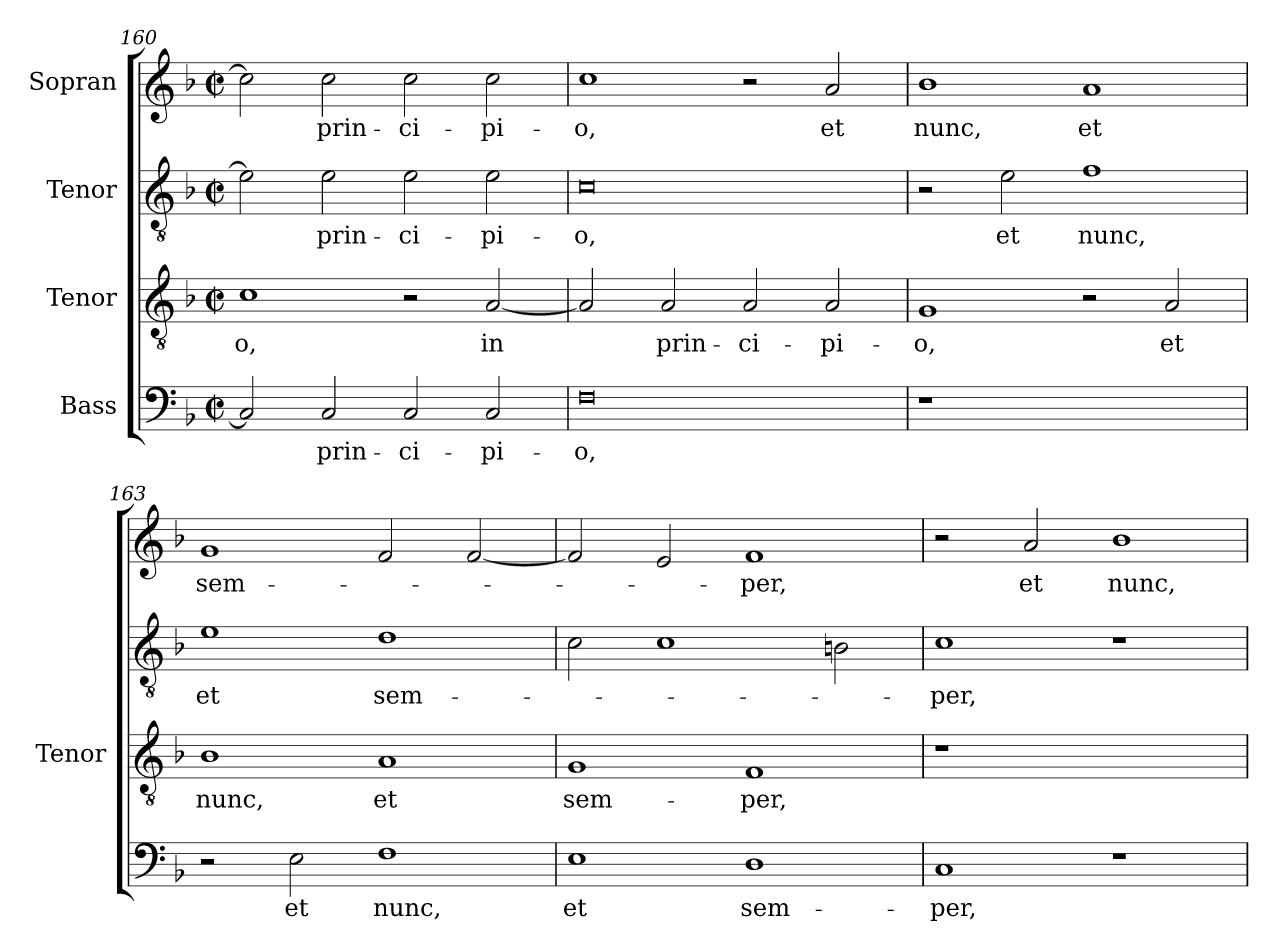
**kern	**text	**kern	**text	**kern	**text	**kern	**text
*part4	*part4	*part3	*part3	*part2	*part2	*part1	*part1
*staff4	*staff4	*staff3	*staff3	*staff2	*staff2	*staff1	*staff1
*I"Bass	*	*I"Tenor	*	*I"Tenor	*	*I"Sopran	*
*	*	*I'Tenor	*	*	*	*	*
!!LO:LB:g=z
*clefF4	*	*clefGv2	*	*clefGv2	*	*clefG2	*
*	*	*ITrd7c12	*	*ITrd7c12	*	*	*
*k[b-]	*	*k[b-]	*	*k[b-]	*	*k[b-]	*
*F:	*	*F:	*	*F:	*	*F:	*
*M2/2	*	*M2/2	*	*M2/2	*	*M2/2	*
*met(c|)	*	*met(c|)	*	*met(c|)	*	*met(c|)	*
=160	=160	=160	=160	=160	=160	=160	=160
!	!	!	!LO:LY:b:color=#000000	!	!	!	!
2Ci/]	.	1Ci	-o,	2Ei\]	.	2cci\]	.
!	!LO:LY:b:color=#000000	!	!	!	!	!	!
!	!	!	!	!	!LO:LY:b:color=#000000	!	!
!	!	!	!	!	!	!	!LO:LY:b:color=#000000
2Ci/	prin-	.	.	2Ei\	prin-	2cci\	prin-
!	!LO:LY:b:color=#000000	!	!	!	!	!	!
!	!	!	!	!	!LO:LY:b:color=#000000	!	!
!	!	!	!	!	!	!	!LO:LY:b:color=#000000
2Ci/	-ci-	2r	.	2Ei\	-ci-	2cci\	-ci-
!	!LO:LY:b:color=#000000	!	!	!	!	!	!
!	!	!	!LO:LY:b:color=#000000	!	!	!	!
!	!	!	!	!	!LO:LY:b:color=#000000	!	!
!	!	!	!	!	!	!	!LO:LY:b:color=#000000
2Ci/	-pi-	[<2AAi/	in	2Ei\	-pi-	2cci\	-pi-
=161	=161	=161	=161	=161	=161	=161	=161
!	!LO:LY:b:color=#000000	!	!	!	!	!	!
!	!	!	!	!	!LO:LY:b:color=#000000	!	!
!	!	!	!	!	!	!	!LO:LY:b:color=#000000
0Fi	-o,	2AAi/]	.	0Ci	-o,	1cci	-o,
!	!	!	!LO:LY:b:color=#000000	!	!	!	!
.	.	2AAi/	prin-	.	.	.	.
!	!	!	!LO:LY:b:color=#000000	!	!	!	!
.	.	2AAi/	-ci-	.	.	2r	.
!	!	!	!LO:LY:b:color=#000000	!	!	!	!
!	!	!	!	!	!	!	!LO:LY:b:color=#000000
.	.	2AAi/	-pi-	.	.	2ai/	et
=162	=162	=162	=162	=162	=162	=162	=162
!LO:N:vis=1	!	!	!	!	!	!	!
!	!	!	!LO:LY:b:color=#000000	!	!	!	!
!	!	!	!	!	!	!	!LO:LY:b:color=#000000
1r	.	1GGi	-o,	2r	.	1b-i	nunc,
!	!	!	!	!	!LO:LY:b:color=#000000	!	!
.	.	.	.	2Ei\	et	.	.
!	!	!	!	!	!LO:LY:b:color=#000000	!	!
!	!	!	!	!	!	!	!LO:LY:b:color=#000000
1ryy	.	2r	.	1Fi	nunc,	1ai	et
!	!	!	!LO:LY:b:color=#000000	!	!	!	!
.	.	2AAi/	et	.	.	.	.
=163	=163	=163	=163	=163	=163	=163	=163
!	!	!	!LO:LY:b:color=#000000	!	!	!	!
!	!	!	!	!	!LO:LY:b:color=#000000	!	!
!	!	!	!	!	!	!	!LO:LY:b:color=#000000
2r	.	1BB-i	nunc,	1Ei	et	1gi	sem-
!	!LO:LY:b:color=#000000	!	!	!	!	!	!
2Ei\	et	.	.	.	.	.	.
!	!LO:LY:b:color=#000000	!	!	!	!	!	!
!	!	!	!LO:LY:b:color=#000000	!	!	!	!
!	!	!	!	!	!LO:LY:b:color=#000000	!	!
1Fi	nunc,	1AAi	et	1Di	sem-	2fi/	.
.	.	.	.	.	.	[<2fi/	.
=164	=164	=164	=164	=164	=164	=164	=164
!	!LO:LY:b:color=#000000	!	!	!	!	!	!
!	!	!	!LO:LY:b:color=#000000	!	!	!	!
1Ei	et	1GGi	sem-	2Ci\	.	2fi/]	.
.	.	.	.	1Ci	.	2ei/	.
!	!LO:LY:b:color=#000000	!	!	!	!	!	!
!	!	!	!LO:LY:b:color=#000000	!	!	!	!
!	!	!	!	!	!	!	!LO:LY:b:color=#000000
1Di	sem-	1FFi	-per,	.	.	1fi	-per,
.	.	.	.	2BBni\	.	.	.
=165	=165	=165	=165	=165	=165	=165	=165
!	!LO:LY:b:color=#000000	!LO:N:vis=1	!	!	!	!	!
!	!	!	!	!	!LO:LY:b:color=#000000	!	!
1Ci	-per,	1r	.	1Ci	-per,	2r	.
!	!	!	!	!	!	!	!LO:LY:b:color=#000000
.	.	.	.	.	.	2ai/	et
!	!	!	!	!	!	!	!LO:LY:b:color=#000000
1r	.	1ryy	.	1r	.	1b-i	nunc,
=	=	=	=	=	=	=	=
*-	*-	*-	*-	*-	*-	*-	*-
